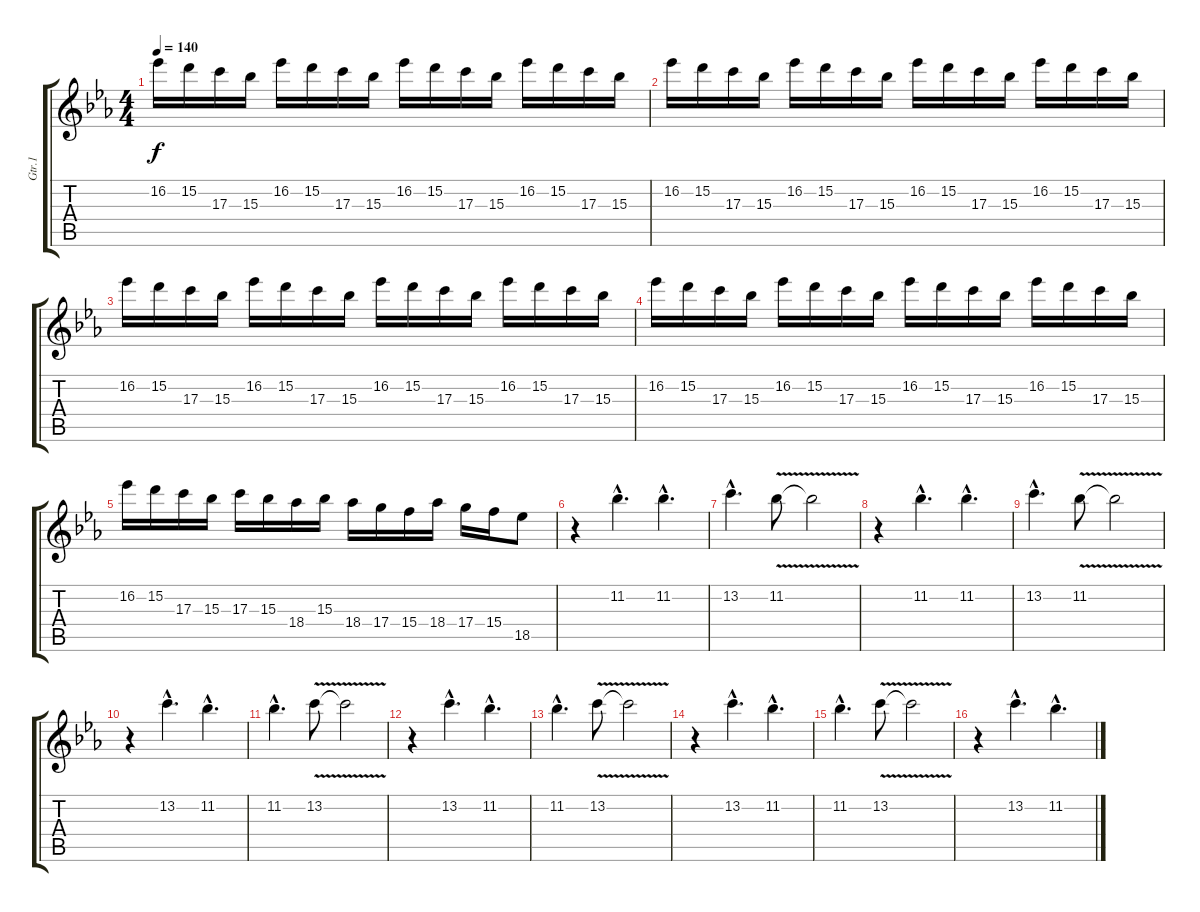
\track ("Gtr.1" "Gtr.1") {instrument distortionguitar}
\staff {score tabs}
\tuning (E4 B3 G3 D3 A2 E2) {hide}
\ts (4 4)
\tempo 140
\clef g2
\ks eb
16.2.16{dy f} 15.2.16 17.3.16 15.3.16 16.2.16 15.2.16 17.3.16 15.3.16 16.2.16 15.2.16 17.3.16 15.3.16 16.2.16 15.2.16 17.3.16 15.3.16 |
16.2.16 15.2.16 17.3.16 15.3.16 16.2.16 15.2.16 17.3.16 15.3.16 16.2.16 15.2.16 17.3.16 15.3.16 16.2.16 15.2.16 17.3.16 15.3.16 |
16.2.16 15.2.16 17.3.16 15.3.16 16.2.16 15.2.16 17.3.16 15.3.16 16.2.16 15.2.16 17.3.16 15.3.16 16.2.16 15.2.16 17.3.16 15.3.16 |
16.2.16 15.2.16 17.3.16 15.3.16 16.2.16 15.2.16 17.3.16 15.3.16 16.2.16 15.2.16 17.3.16 15.3.16 16.2.16 15.2.16 17.3.16 15.3.16 |
16.2.16 15.2.16 17.3.16 15.3.16 17.3.16 15.3.16 18.4.16 15.3.16 18.4.16 17.4.16 15.4.16 18.4.16 17.4.16 15.4.16 18.5.8 |
r.4 11.2{hac}.4{d} 11.2{hac}.4{d} |
13.2{hac}.4{d} 11.2{v}.8 11.2{t}.2 |
r.4 11.2{hac}.4{d} 11.2{hac}.4{d} |
13.2{hac}.4{d} 11.2{v}.8 11.2{t}.2 |
r.4 13.2{hac}.4{d} 11.2{hac}.4{d} |
11.2{hac}.4{d} 13.2{v}.8 13.2{t}.2 |
r.4 13.2{hac}.4{d} 11.2{hac}.4{d} |
11.2{hac}.4{d} 13.2{v}.8 13.2{t}.2 |
r.4 13.2{hac}.4{d} 11.2{hac}.4{d} |
11.2{hac}.4{d} 13.2{v}.8 13.2{t}.2 |
r.4 13.2{hac}.4{d} 11.2{hac}.4{d}
